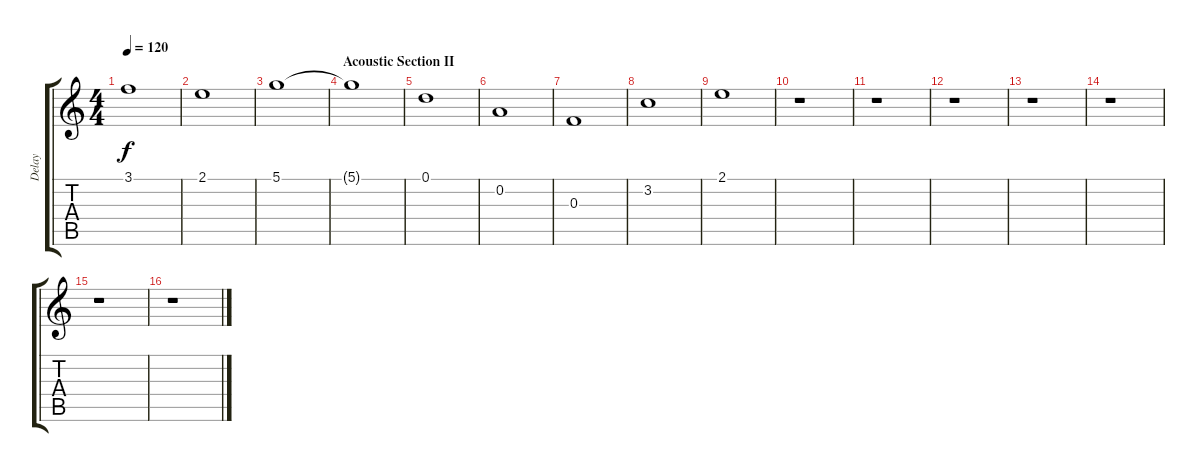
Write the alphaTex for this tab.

\track ("Delay" "Delay") {instrument distortionguitar}
\staff {score tabs}
\tuning (D4 A3 F3 C3 G2 D2) {hide}
\ts (4 4)
\tempo 120
\clef g2
\ks c
3.1.1{dy f} |
2.1.1 |
5.1.1 |
\section ("" "Acoustic Section II")
5.1{t}.1 |
0.1.1 |
0.2.1 |
0.3.1 |
3.2.1 |
2.1.1 |
r.1 |
r.1 |
r.1 |
r.1 |
r.1 |
r.1 |
r.1
